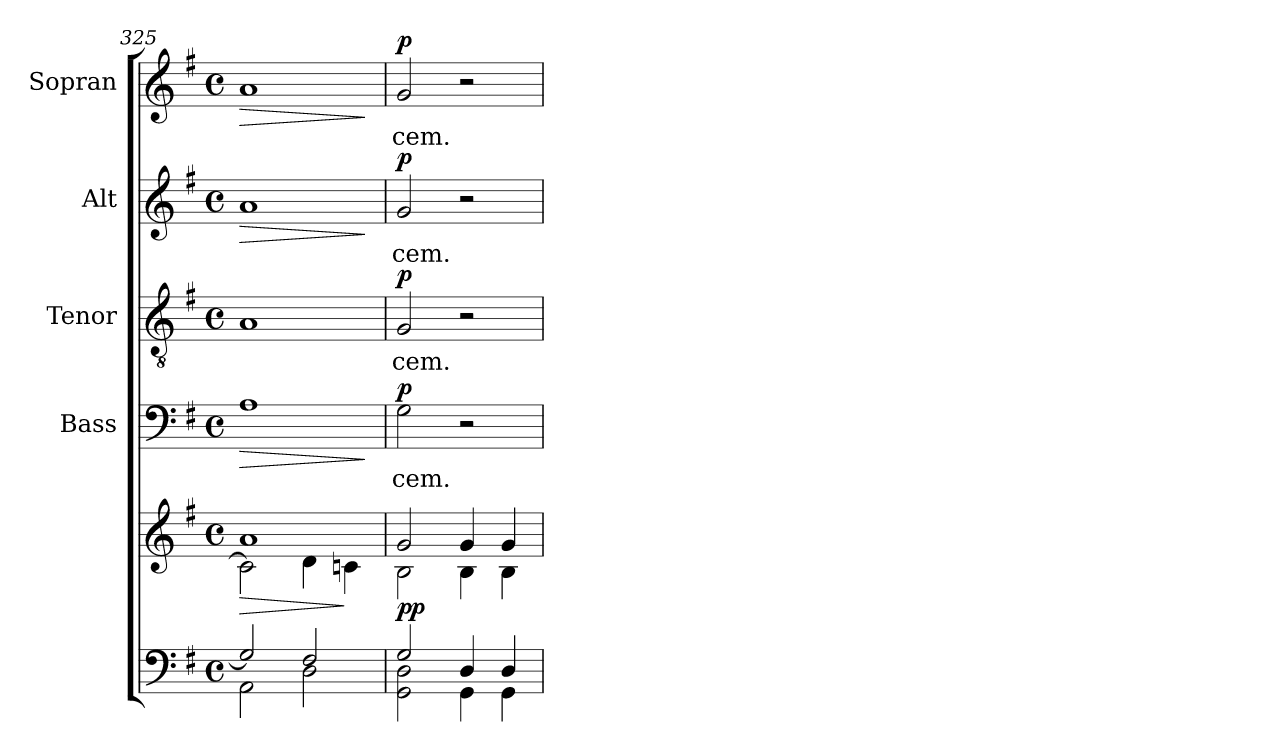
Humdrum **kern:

**kern	**kern	**dynam	**kern	**text	**dynam	**kern	**text	**dynam	**kern	**text	**dynam	**kern	**text	**dynam
*part5	*part5	*part5	*part4	*part4	*part4	*part3	*part3	*part3	*part2	*part2	*part2	*part1	*part1	*part1
*staff6	*staff5	*staff5/6	*staff4	*staff4	*staff4	*staff3	*staff3	*staff3	*staff2	*staff2	*staff2	*staff1	*staff1	*staff1
*	*	*	*I"Bass	*	*	*I"Tenor	*	*	*I"Alt	*	*	*I"Sopran	*	*
*	*	*	*I'B.	*	*	*I'T.	*	*	*I'A.	*	*	*I'S.	*	*
*clefF4	*clefG2	*	*clefF4	*	*	*clefGv2	*	*	*clefG2	*	*	*clefG2	*	*
*k[f#]	*k[f#]	*	*k[f#]	*	*	*k[f#]	*	*	*k[f#]	*	*	*k[f#]	*	*
*G:	*G:	*	*G:	*	*	*G:	*	*	*G:	*	*	*G:	*	*
*M4/4	*M4/4	*	*M4/4	*	*	*M4/4	*	*	*M4/4	*	*	*M4/4	*	*
*met(c)	*met(c)	*	*met(c)	*	*	*met(c)	*	*	*met(c)	*	*	*met(c)	*	*
=325	=325	=325	=325	=325	=325	=325	=325	=325	=325	=325	=325	=325	=325	=325
*^	*	*	*	*	*	*	*	*	*	*	*	*	*	*
!	!	!	!LO:HP:b	!	!	!LO:HP:b	!	!	!	!	!	!LO:HP:b	!	!	!LO:HP:b
*	*	*^	*	*	*	*	*	*	*	*	*	*	*	*	*
2G/]	2AA\	1a	2c#\]	>	1A	.	>	1A	.	.	1a	.	>	1a	.	>
2F#/	2D\	.	4d\	.	.	.	.	.	.	.	.	.	.	.	.	.
.	.	.	4cn\	]	.	.	.	.	.	.	.	.	.	.	.	.
*v	*v	*	*	*	*	*	*	*	*	*	*	*	*	*	*	*
*	*v	*v	*	*	*	*	*	*	*	*	*	*	*	*	*
.	.	.	.	.	]	.	.	.	.	.	]	.	.	]
=326	=326	=326	=326	=326	=326	=326	=326	=326	=326	=326	=326	=326	=326	=326
*^	*^	*	*	*	*	*	*	*	*	*	*	*	*	*
!	!	!	!	!LO:DY:b	!	!LO:LY:b	!LO:DY:a	!	!LO:LY:b	!LO:DY:a	!	!LO:LY:b	!LO:DY:a	!	!LO:LY:b	!LO:DY:a
2G/	2GG\ 2D\	2g/	2B\	pp	2G\	-cem.	p	2G/	-cem.	p	2g/	-cem.	p	2g/	-cem.	p
4D/	4GG\	4g/	4B\	.	2r	.	.	2r	.	.	2r	.	.	2r	.	.
4D/	4GG\	4g/	4B\	.	.	.	.	.	.	.	.	.	.	.	.	.
*v	*v	*	*	*	*	*	*	*	*	*	*	*	*	*	*	*
*	*v	*v	*	*	*	*	*	*	*	*	*	*	*	*	*
=	=	=	=	=	=	=	=	=	=	=	=	=	=	=
*-	*-	*-	*-	*-	*-	*-	*-	*-	*-	*-	*-	*-	*-	*-
